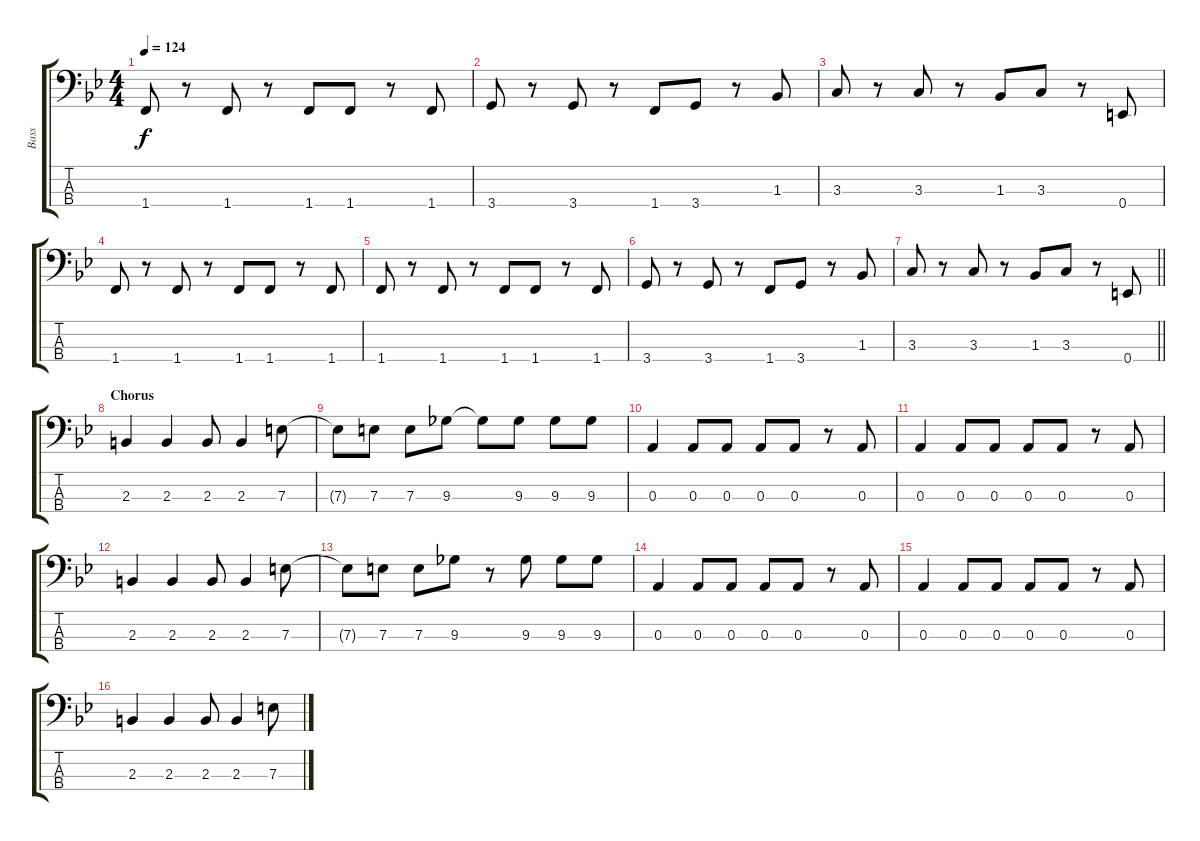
\track ("Bass" "Bass") {instrument electricbassfinger}
\staff {score tabs}
\tuning (G2 D2 A1 E1) {hide}
\ts (4 4)
\tempo 124
\clef f4
\ks gminor
1.4.8{dy f} r.8 1.4.8 r.8 1.4.8 1.4.8 r.8 1.4.8 |
3.4.8 r.8 3.4.8 r.8 1.4.8 3.4.8 r.8 1.3.8 |
3.3.8 r.8 3.3.8 r.8 1.3.8 3.3.8 r.8 0.4.8 |
1.4.8 r.8 1.4.8 r.8 1.4.8 1.4.8 r.8 1.4.8 |
1.4.8 r.8 1.4.8 r.8 1.4.8 1.4.8 r.8 1.4.8 |
3.4.8 r.8 3.4.8 r.8 1.4.8 3.4.8 r.8 1.3.8 |
\barLineRight lightlight
3.3.8 r.8 3.3.8 r.8 1.3.8 3.3.8 r.8 0.4.8 |
\section ("" "Chorus")
2.3.4 2.3.4 2.3.8 2.3.4 7.3.8 |
7.3{t}.8 7.3.8 7.3.8 9.3.8 9.3{t}.8 9.3.8 9.3.8 9.3.8 |
0.3.4 0.3.8 0.3.8 0.3.8 0.3.8 r.8 0.3.8 |
0.3.4 0.3.8 0.3.8 0.3.8 0.3.8 r.8 0.3.8 |
2.3.4 2.3.4 2.3.8 2.3.4 7.3.8 |
7.3{t}.8 7.3.8 7.3.8 9.3.8 r.8 9.3.8 9.3.8 9.3.8 |
0.3.4 0.3.8 0.3.8 0.3.8 0.3.8 r.8 0.3.8 |
0.3.4 0.3.8 0.3.8 0.3.8 0.3.8 r.8 0.3.8 |
2.3.4 2.3.4 2.3.8 2.3.4 7.3.8
